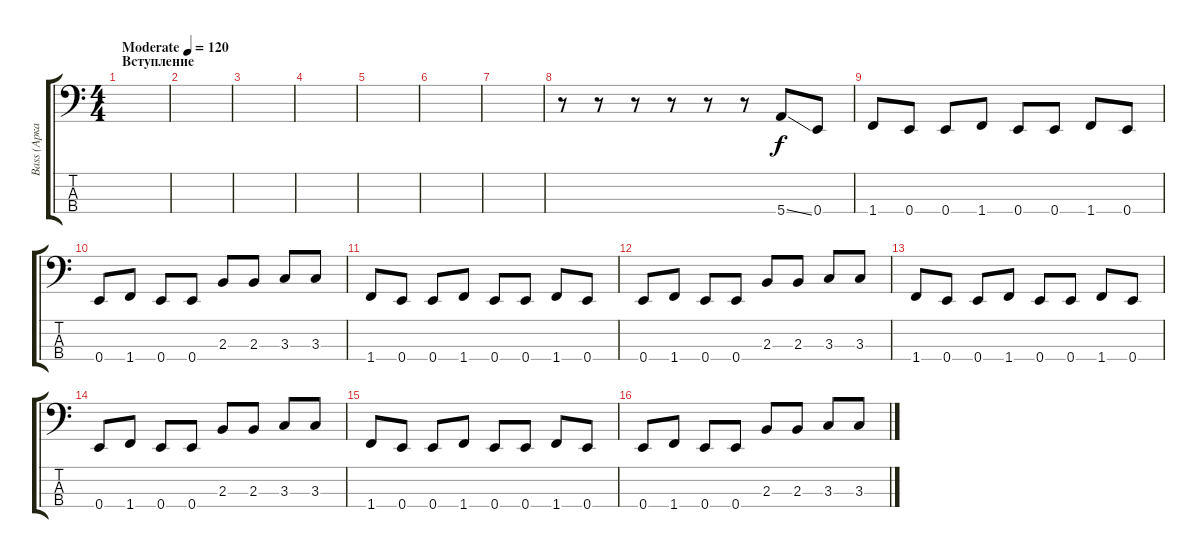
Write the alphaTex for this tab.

\track ("Bass (Аркаша)" "Bass (Арка") {instrument electricbassfinger}
\staff {score tabs}
\tuning (G2 D2 A1 E1) {hide}
\ts (4 4)
\section ("" "Вступление")
\tempo (120 "Moderate")
\tempo 200
\tempo (120 "Moderate")
\clef f4
\ks c
|
|
|
|
|
|
|
r.8 r.8 r.8 r.8 r.8 r.8 5.4{ss}.8 0.4.8 |
1.4.8 0.4.8 0.4.8 1.4.8 0.4.8 0.4.8 1.4.8 0.4.8 |
0.4.8 1.4.8 0.4.8 0.4.8 2.3.8 2.3.8 3.3.8 3.3.8 |
1.4.8 0.4.8 0.4.8 1.4.8 0.4.8 0.4.8 1.4.8 0.4.8 |
0.4.8 1.4.8 0.4.8 0.4.8 2.3.8 2.3.8 3.3.8 3.3.8 |
1.4.8 0.4.8 0.4.8 1.4.8 0.4.8 0.4.8 1.4.8 0.4.8 |
0.4.8 1.4.8 0.4.8 0.4.8 2.3.8 2.3.8 3.3.8 3.3.8 |
1.4.8 0.4.8 0.4.8 1.4.8 0.4.8 0.4.8 1.4.8 0.4.8 |
0.4.8 1.4.8 0.4.8 0.4.8 2.3.8 2.3.8 3.3.8 3.3.8
